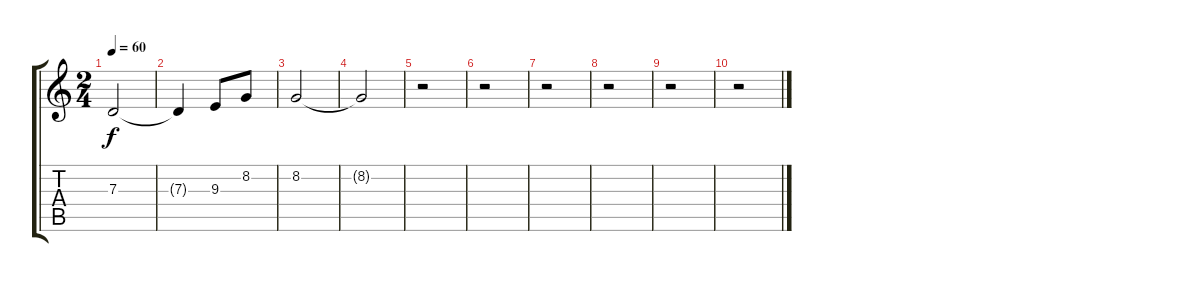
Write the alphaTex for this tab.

\track "" {instrument reedorgan}
\staff {score tabs}
\tuning (E4 B3 G3 D3 A2 E2) {hide}
\ts (2 4)
\tempo 60
\clef g2
\ks c
7.3.2{dy f} |
7.3{t}.4 9.3.8 8.2.8 |
8.2.2 |
8.2{t}.2 |
r.2 |
r.2 |
r.2 |
r.2 |
r.2 |
r.2
